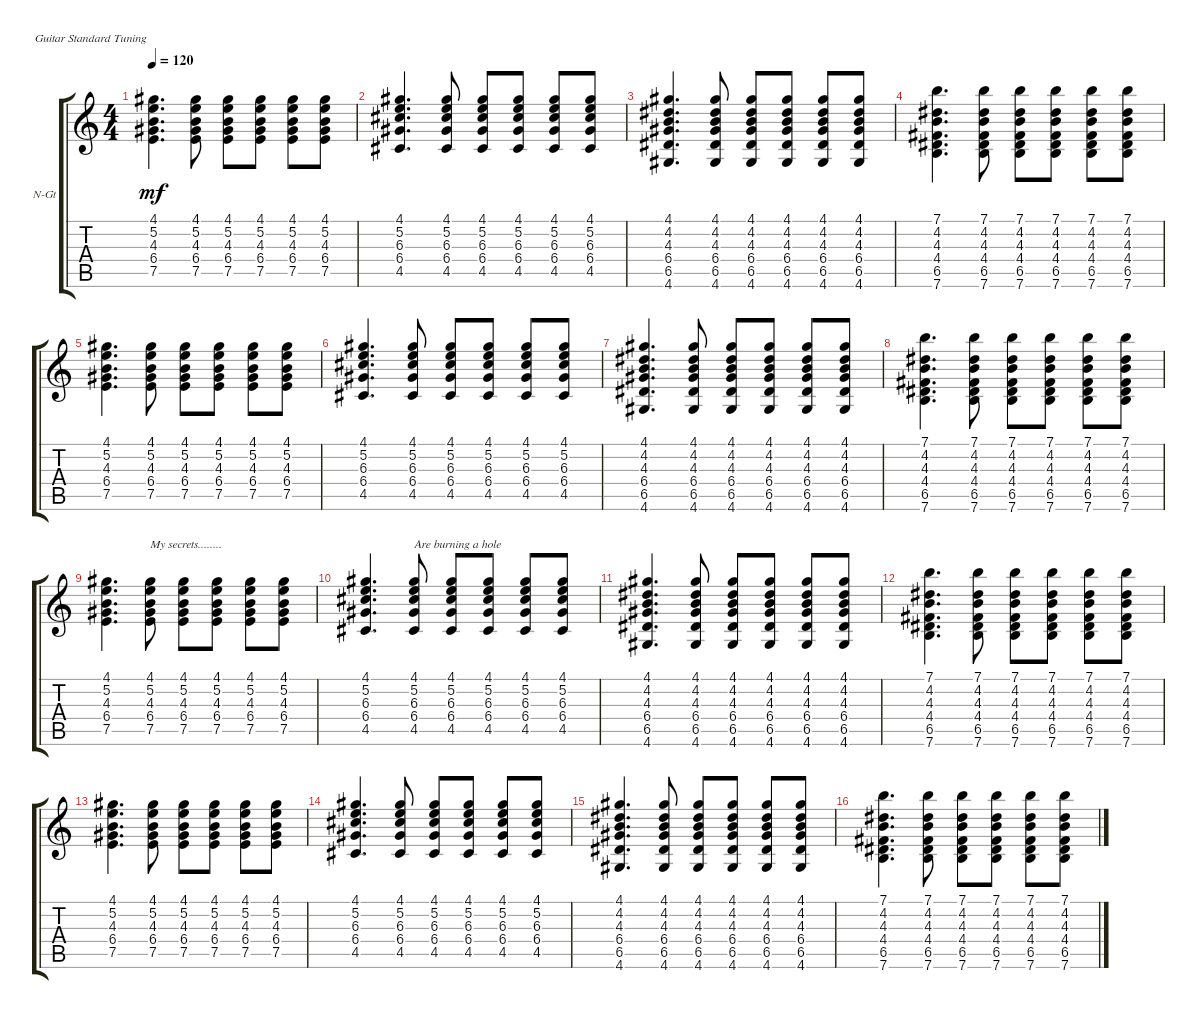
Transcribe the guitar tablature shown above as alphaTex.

\defaultSystemsLayout 4
\bracketExtendMode groupsimilarinstruments
\firstSystemTrackNameOrientation horizontal
\otherSystemsTrackNameOrientation horizontal
\track ("Nylon Guitar" "N-Gt") {instrument acousticguitarnylon}
\staff {score tabs}
\tuning (E4 B3 G3 D3 A2 E2)
\ts (4 4)
\tempo 120
\clef g2
\ks c
(4.1 5.2 4.3 6.4 7.5).4{d dy mf instrument acousticguitarnylon} (4.1 5.2 4.3 6.4 7.5).8 (4.1 5.2 4.3 6.4 7.5).8 (4.1 5.2 4.3 6.4 7.5).8 (4.1 5.2 4.3 6.4 7.5).8 (4.1 5.2 4.3 6.4 7.5).8 |
(4.1 5.2 6.4 6.3 4.5).4{d} (4.5 6.4 6.3 5.2 4.1).8 (4.5 6.4 6.3 5.2 4.1).8 (4.5 6.4 6.3 5.2 4.1).8 (4.5 6.4 6.3 5.2 4.1).8 (4.5 6.4 6.3 5.2 4.1).8 |
(4.1 4.2 4.3 6.4 6.5 4.6).4{d} (4.1 4.2 6.4 4.3 6.5 4.6).8 (4.1 4.2 6.4 4.3 6.5 4.6).8 (4.1 4.2 6.4 4.3 6.5 4.6).8 (4.1 4.2 6.4 4.3 6.5 4.6).8 (4.1 4.2 6.4 4.3 6.5 4.6).8 |
(7.1 7.6 6.5 4.4 4.3 4.2).4{d} (7.1 7.6 6.5 4.4 4.3 4.2).8 (7.1 7.6 6.5 4.4 4.3 4.2).8 (7.1 7.6 6.5 4.4 4.3 4.2).8 (7.1 7.6 6.5 4.4 4.3 4.2).8 (7.1 7.6 6.5 4.4 4.3 4.2).8 |
(4.1 5.2 4.3 6.4 7.5).4{d} (4.1 5.2 4.3 6.4 7.5).8 (4.1 5.2 4.3 6.4 7.5).8 (4.1 5.2 4.3 6.4 7.5).8 (4.1 5.2 4.3 6.4 7.5).8 (4.1 5.2 4.3 6.4 7.5).8 |
(4.1 5.2 6.4 6.3 4.5).4{d} (4.5 6.4 6.3 5.2 4.1).8 (4.5 6.4 6.3 5.2 4.1).8 (4.5 6.4 6.3 5.2 4.1).8 (4.5 6.4 6.3 5.2 4.1).8 (4.5 6.4 6.3 5.2 4.1).8 |
(4.1 4.2 4.3 6.4 6.5 4.6).4{d} (4.1 4.2 6.4 4.3 6.5 4.6).8 (4.1 4.2 6.4 4.3 6.5 4.6).8 (4.1 4.2 6.4 4.3 6.5 4.6).8 (4.1 4.2 6.4 4.3 6.5 4.6).8 (4.1 4.2 6.4 4.3 6.5 4.6).8 |
(7.1 7.6 6.5 4.4 4.3 4.2).4{d} (7.1 7.6 6.5 4.4 4.3 4.2).8 (7.1 7.6 6.5 4.4 4.3 4.2).8 (7.1 7.6 6.5 4.4 4.3 4.2).8 (7.1 7.6 6.5 4.4 4.3 4.2).8 (7.1 7.6 6.5 4.4 4.3 4.2).8 |
(4.1 5.2 4.3 6.4 7.5).4{d} (4.1 5.2 4.3 6.4 7.5).8{txt "My secrets........"} (4.1 5.2 4.3 6.4 7.5).8 (4.1 5.2 4.3 6.4 7.5).8 (4.1 5.2 4.3 6.4 7.5).8 (4.1 5.2 4.3 6.4 7.5).8 |
(4.1 5.2 6.4 6.3 4.5).4{d} (4.5 6.4 6.3 5.2 4.1).8{txt "Are burning a hole"} (4.5 6.4 6.3 5.2 4.1).8 (4.5 6.4 6.3 5.2 4.1).8 (4.5 6.4 6.3 5.2 4.1).8 (4.5 6.4 6.3 5.2 4.1).8 |
(4.1 4.2 4.3 6.4 6.5 4.6).4{d} (4.1 4.2 6.4 4.3 6.5 4.6).8 (4.1 4.2 6.4 4.3 6.5 4.6).8 (4.1 4.2 6.4 4.3 6.5 4.6).8 (4.1 4.2 6.4 4.3 6.5 4.6).8 (4.1 4.2 6.4 4.3 6.5 4.6).8 |
(7.1 7.6 6.5 4.4 4.3 4.2).4{d} (7.1 7.6 6.5 4.4 4.3 4.2).8 (7.1 7.6 6.5 4.4 4.3 4.2).8 (7.1 7.6 6.5 4.4 4.3 4.2).8 (7.1 7.6 6.5 4.4 4.3 4.2).8 (7.1 7.6 6.5 4.4 4.3 4.2).8 |
(4.1 5.2 4.3 6.4 7.5).4{d} (4.1 5.2 4.3 6.4 7.5).8 (4.1 5.2 4.3 6.4 7.5).8 (4.1 5.2 4.3 6.4 7.5).8 (4.1 5.2 4.3 6.4 7.5).8 (4.1 5.2 4.3 6.4 7.5).8 |
(4.1 5.2 6.4 6.3 4.5).4{d} (4.5 6.4 6.3 5.2 4.1).8 (4.5 6.4 6.3 5.2 4.1).8 (4.5 6.4 6.3 5.2 4.1).8 (4.5 6.4 6.3 5.2 4.1).8 (4.5 6.4 6.3 5.2 4.1).8 |
(4.1 4.2 4.3 6.4 6.5 4.6).4{d} (4.1 4.2 6.4 4.3 6.5 4.6).8 (4.1 4.2 6.4 4.3 6.5 4.6).8 (4.1 4.2 6.4 4.3 6.5 4.6).8 (4.1 4.2 6.4 4.3 6.5 4.6).8 (4.1 4.2 6.4 4.3 6.5 4.6).8 |
(7.1 7.6 6.5 4.4 4.3 4.2).4{d} (7.1 7.6 6.5 4.4 4.3 4.2).8 (7.1 7.6 6.5 4.4 4.3 4.2).8 (7.1 7.6 6.5 4.4 4.3 4.2).8 (7.1 7.6 6.5 4.4 4.3 4.2).8 (7.1 7.6 6.5 4.4 4.3 4.2).8
